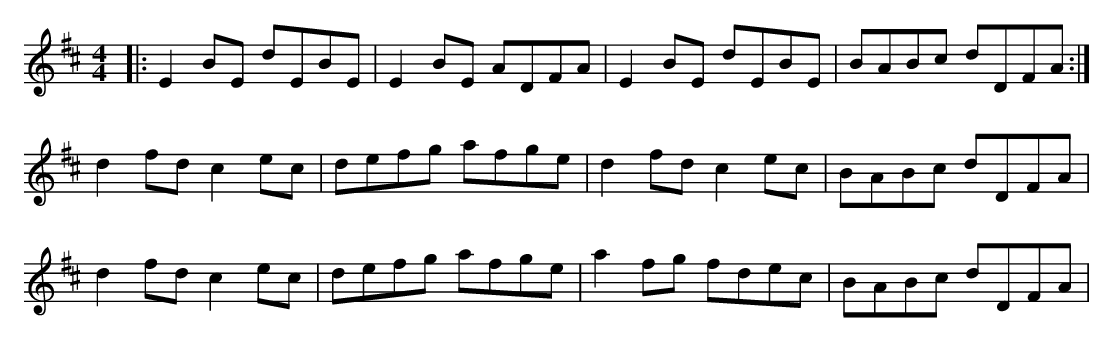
X:1
M:4/4
K:Edor
|:E2BE dEBE|E2BE ADFA|E2BE dEBE|BABc dDFA:|
d2fd c2ec|defg afge|d2fd c2ec|BABc dDFA|
d2fd c2ec|defg afge|a2fg fdec|BABc dDFA|
